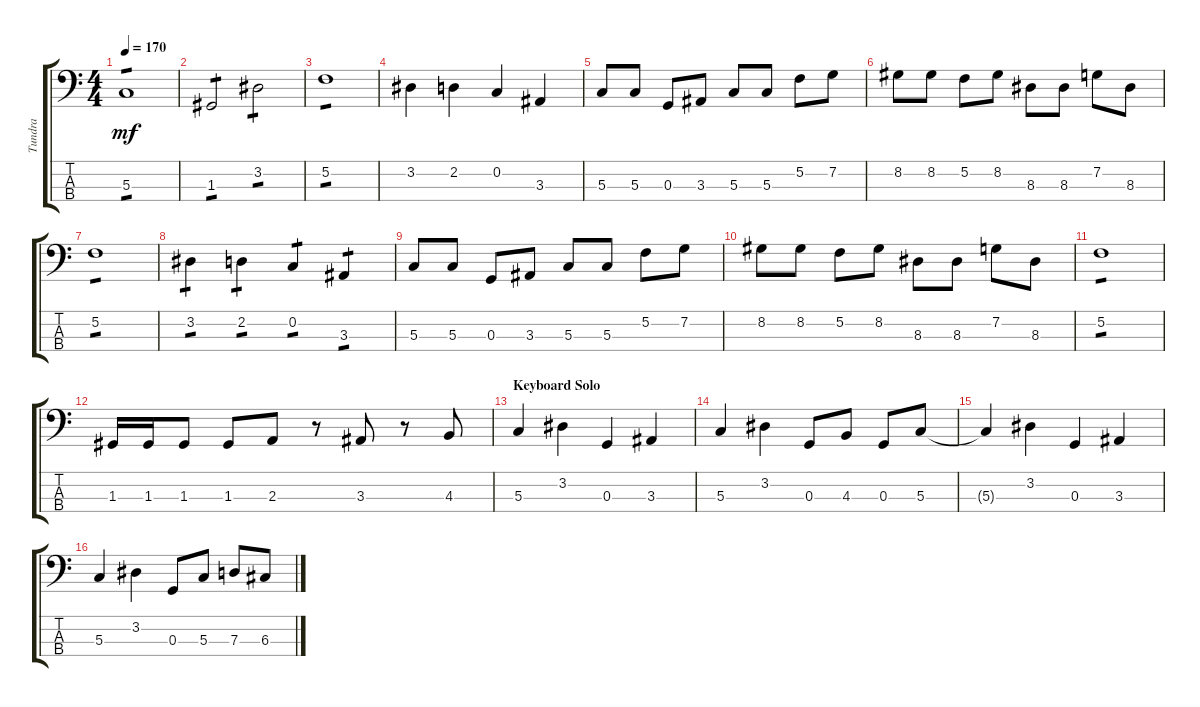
\track ("Tundra" "Tundra") {instrument electricbasspick}
\staff {score tabs}
\tuning (F2 C2 G1 D1) {hide}
\ts (4 4)
\tempo 170
\clef f4
\ks c
5.3.1{tp 1 dy mf} |
1.3.2{tp 1} 3.2.2{tp 1} |
5.2.1{tp 1} |
3.2.4 2.2.4 0.2.4 3.3.4 |
5.3.8 5.3.8 0.3.8 3.3.8 5.3.8 5.3.8 5.2.8 7.2.8 |
8.2.8 8.2.8 5.2.8 8.2.8 8.3.8 8.3.8 7.2.8 8.3.8 |
5.2.1{tp 1} |
3.2.4{tp 1} 2.2.4{tp 1} 0.2.4{tp 1} 3.3.4{tp 1} |
5.3.8 5.3.8 0.3.8 3.3.8 5.3.8 5.3.8 5.2.8 7.2.8 |
8.2.8 8.2.8 5.2.8 8.2.8 8.3.8 8.3.8 7.2.8 8.3.8 |
5.2.1{tp 1} |
1.3.16 1.3.16 1.3.8 1.3.8 2.3.8 r.8 3.3.8 r.8 4.3.8 |
\section ("" "Keyboard Solo")
5.3.4 3.2.4 0.3.4 3.3.4 |
5.3.4 3.2.4 0.3.8 4.3.8 0.3.8 5.3.8 |
5.3{t}.4 3.2.4 0.3.4 3.3.4 |
5.3.4 3.2.4 0.3.8 5.3.8 7.3.8 6.3.8
